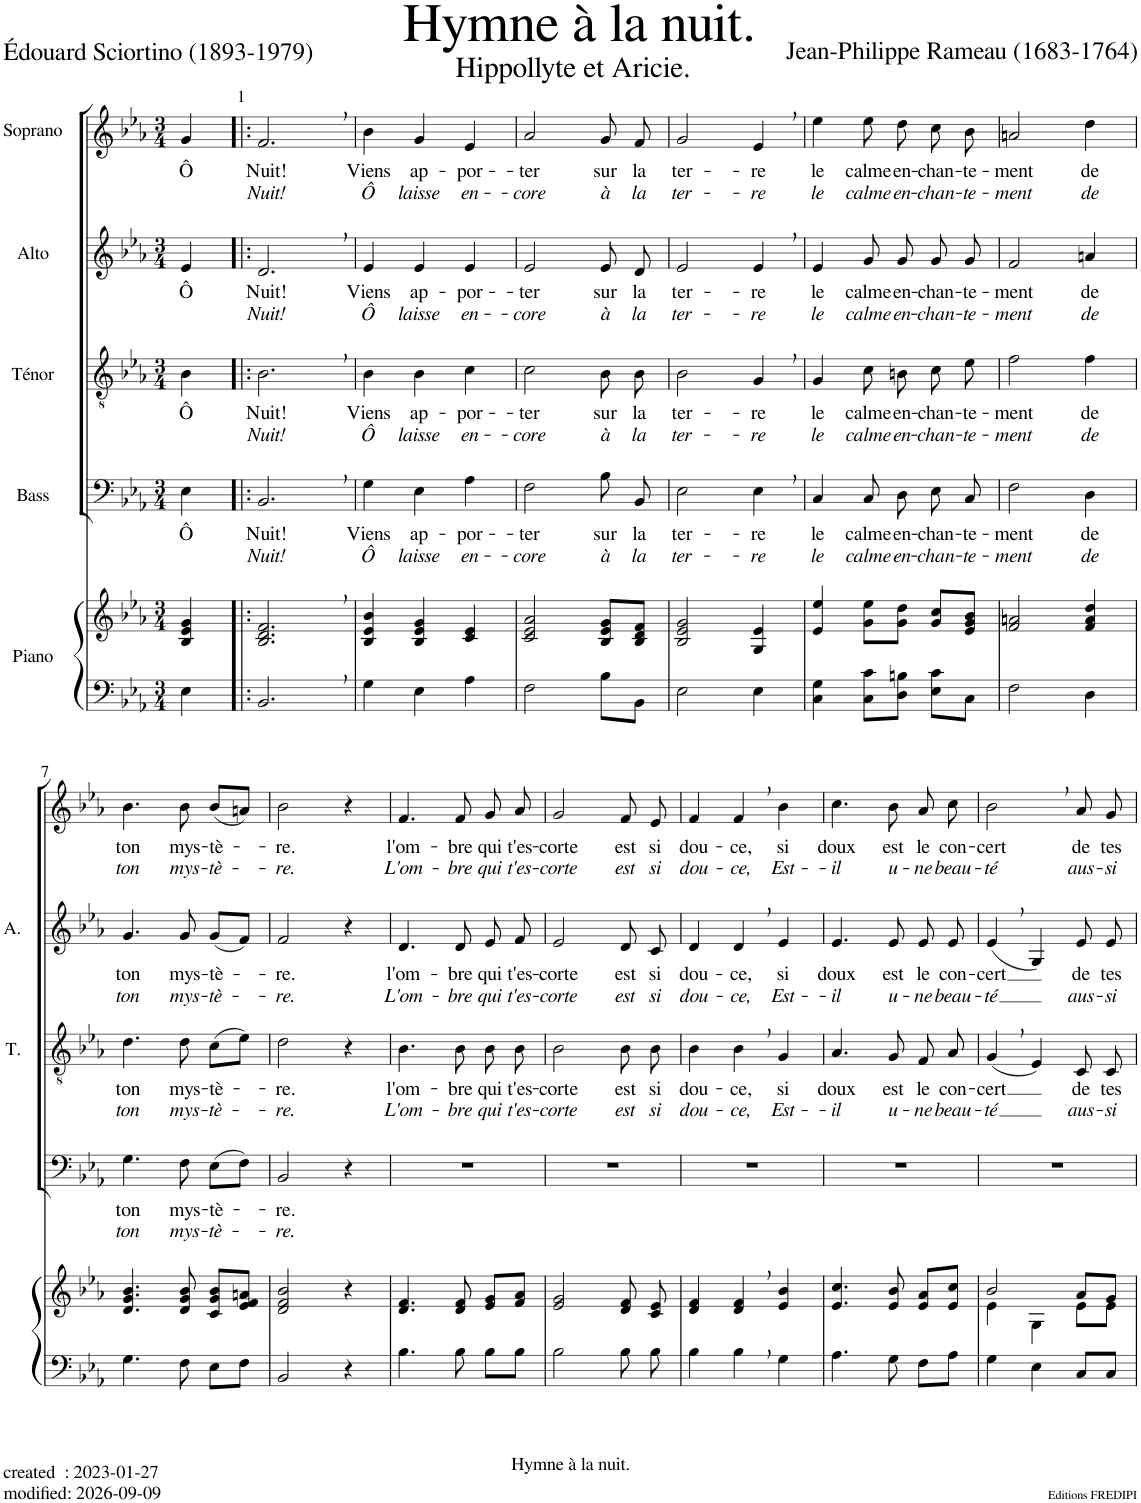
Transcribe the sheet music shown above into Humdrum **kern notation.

**kern	**kern	**kern	**text	**text	**kern	**text	**text	**kern	**text	**text	**kern	**text	**text
*part5	*part5	*part4	*part4	*part4	*part3	*part3	*part3	*part2	*part2	*part2	*part1	*part1	*part1
*staff6	*staff5	*staff4	*staff4	*staff4	*staff3	*staff3	*staff3	*staff2	*staff2	*staff2	*staff1	*staff1	*staff1
*I"Piano	*	*I"Bass	*	*	*I"Ténor	*	*	*I"Alto	*	*	*I"Soprano	*	*
*I'Pno	*	*	*	*	*I'T.	*	*	*I'A.	*	*	*	*	*
*clefF4	*clefG2	*clefF4	*	*	*clefGv2	*	*	*clefG2	*	*	*clefG2	*	*
*k[b-e-a-]	*k[b-e-a-]	*k[b-e-a-]	*	*	*k[b-e-a-]	*	*	*k[b-e-a-]	*	*	*k[b-e-a-]	*	*
*M3/4	*M3/4	*M3/4	*	*	*M3/4	*	*	*M3/4	*	*	*M3/4	*	*
=	=	=	=	=	=	=	=	=	=	=	=	=	=
!	!	!	!LO:LY:b	!	!	!LO:LY:b	!	!	!LO:LY:b	!	!	!LO:LY:b	!
4E-\	4B-/ 4e-/ 4g/	4E-\	Ô	.	4B-\	Ô	.	4e-/	Ô	.	4g/	Ô	.
=1!|:	=1!|:	=1!|:	=1!|:	=1!|:	=1!|:	=1!|:	=1!|:	=1!|:	=1!|:	=1!|:	=1!|:	=1!|:	=1!|:
!	!	!	!LO:LY:b	!LO:LY:b	!	!LO:LY:b	!LO:LY:b	!	!LO:LY:b	!LO:LY:b	!	!LO:LY:b	!LO:LY:b
2.BB-,/	2.B-/, 2.d/, 2.f/,	2.BB-,/	Nuit!	Nuit!	2.B-,\	Nuit!	Nuit!	2.d,/	Nuit!	Nuit!	2.f,/	Nuit!	Nuit!
=2	=2	=2	=2	=2	=2	=2	=2	=2	=2	=2	=2	=2	=2
!	!	!	!LO:LY:b	!LO:LY:b	!	!LO:LY:b	!LO:LY:b	!	!LO:LY:b	!LO:LY:b	!	!LO:LY:b	!LO:LY:b
4G\	4B-/ 4e-/ 4b-/	4G\	Viens	Ô	4B-\	Viens	Ô	4e-/	Viens	Ô	4b-\	Viens	Ô
!	!	!	!LO:LY:b	!LO:LY:b	!	!LO:LY:b	!LO:LY:b	!	!LO:LY:b	!LO:LY:b	!	!LO:LY:b	!LO:LY:b
4E-\	4B-/ 4e-/ 4g/	4E-\	ap-	laisse	4B-\	ap-	laisse	4e-/	ap-	laisse	4g/	ap-	laisse
!	!	!	!LO:LY:b	!LO:LY:b	!	!LO:LY:b	!LO:LY:b	!	!LO:LY:b	!LO:LY:b	!	!LO:LY:b	!LO:LY:b
4A-\	4c/ 4e-/	4A-\	-por-	en-	4c\	-por-	en-	4e-/	-por-	en-	4e-/	-por-	en-
=3	=3	=3	=3	=3	=3	=3	=3	=3	=3	=3	=3	=3	=3
!	!	!	!LO:LY:b	!LO:LY:b	!	!LO:LY:b	!LO:LY:b	!	!LO:LY:b	!LO:LY:b	!	!LO:LY:b	!LO:LY:b
2F\	2c/ 2e-/ 2a-/	2F\	-ter	-core	2c\	-ter	-core	2e-/	-ter	-core	2a-/	-ter	-core
!	!	!	!LO:LY:b	!LO:LY:b	!	!LO:LY:b	!LO:LY:b	!	!LO:LY:b	!LO:LY:b	!	!LO:LY:b	!LO:LY:b
8B-\L	8B-/ 8e-/ 8g/L	8B-\	sur	à	8B-\	sur	à	8e-/	sur	à	8g/	sur	à
!	!	!	!LO:LY:b	!LO:LY:b	!	!LO:LY:b	!LO:LY:b	!	!LO:LY:b	!LO:LY:b	!	!LO:LY:b	!LO:LY:b
8BB-\J	8B-/ 8d/ 8f/J	8BB-/	la	la	8B-\	la	la	8d/	la	la	8f/	la	la
=4	=4	=4	=4	=4	=4	=4	=4	=4	=4	=4	=4	=4	=4
!	!	!	!LO:LY:b	!LO:LY:b	!	!LO:LY:b	!LO:LY:b	!	!LO:LY:b	!LO:LY:b	!	!LO:LY:b	!LO:LY:b
2E-\	2B-/ 2e-/ 2g/	2E-\	ter-	ter-	2B-\	ter-	ter-	2e-/	ter-	ter-	2g/	ter-	ter-
!	!	!	!LO:LY:b	!LO:LY:b	!	!LO:LY:b	!LO:LY:b	!	!LO:LY:b	!LO:LY:b	!	!LO:LY:b	!LO:LY:b
4E-\	4G/ 4e-/	4E-,\	-re	-re	4G,/	-re	-re	4e-,/	-re	-re	4e-,/	-re	-re
=5	=5	=5	=5	=5	=5	=5	=5	=5	=5	=5	=5	=5	=5
!	!	!	!LO:LY:b	!LO:LY:b	!	!LO:LY:b	!LO:LY:b	!	!LO:LY:b	!LO:LY:b	!	!LO:LY:b	!LO:LY:b
4C\ 4G\	4e-/ 4ee-/	4C/	le	le	4G/	le	le	4e-/	le	le	4ee-\	le	le
!	!	!	!LO:LY:b	!LO:LY:b	!	!LO:LY:b	!LO:LY:b	!	!LO:LY:b	!LO:LY:b	!	!LO:LY:b	!LO:LY:b
8C\ 8c\L	8g\ 8ee-\L	8C/	calme	calme	8c\	calme	calme	8g/	calme	calme	8ee-\	calme	calme
!	!	!	!LO:LY:b	!LO:LY:b	!	!LO:LY:b	!LO:LY:b	!	!LO:LY:b	!LO:LY:b	!	!LO:LY:b	!LO:LY:b
8D\ 8Bn\J	8g\ 8dd\J	8D\	en-	en-	8Bn\	en-	en-	8g/	en-	en-	8dd\	en-	en-
!	!	!	!LO:LY:b	!LO:LY:b	!	!LO:LY:b	!LO:LY:b	!	!LO:LY:b	!LO:LY:b	!	!LO:LY:b	!LO:LY:b
8E-\ 8c\L	8g/ 8cc/L	8E-\	-chan-	-chan-	8c\	-chan-	-chan-	8g/	-chan-	-chan-	8cc\	-chan-	-chan-
!	!	!	!LO:LY:b	!LO:LY:b	!	!LO:LY:b	!LO:LY:b	!	!LO:LY:b	!LO:LY:b	!	!LO:LY:b	!LO:LY:b
8C\J	8e-/ 8g/ 8b-/J	8C/	-te-	-te-	8e-\	-te-	-te-	8g/	-te-	-te-	8b-\	-te-	-te-
=6	=6	=6	=6	=6	=6	=6	=6	=6	=6	=6	=6	=6	=6
!	!	!	!LO:LY:b	!LO:LY:b	!	!LO:LY:b	!LO:LY:b	!	!LO:LY:b	!LO:LY:b	!	!LO:LY:b	!LO:LY:b
2F\	2f/ 2an/	2F\	-ment	-ment	2f\	-ment	-ment	2f/	-ment	-ment	2an/	-ment	-ment
!	!	!	!LO:LY:b	!LO:LY:b	!	!LO:LY:b	!LO:LY:b	!	!LO:LY:b	!LO:LY:b	!	!LO:LY:b	!LO:LY:b
4D\	4f/ 4a/ 4dd/	4D\	de	de	4f\	de	de	4an/	de	de	4dd\	de	de
!!LO:LB:g=z
=7	=7	=7	=7	=7	=7	=7	=7	=7	=7	=7	=7	=7	=7
!	!	!	!LO:LY:b	!LO:LY:b	!	!LO:LY:b	!LO:LY:b	!	!LO:LY:b	!LO:LY:b	!	!LO:LY:b	!LO:LY:b
4.G\	4.d/ 4.g/ 4.b-/	4.G\	ton	ton	4.d\	ton	ton	4.g/	ton	ton	4.b-\	ton	ton
!	!	!	!LO:LY:b	!LO:LY:b	!	!LO:LY:b	!LO:LY:b	!	!LO:LY:b	!LO:LY:b	!	!LO:LY:b	!LO:LY:b
8F\	8d/ 8g/ 8b-/	8F\	mys-	mys-	8d\	mys-	mys-	8g/	mys-	mys-	8b-\	mys-	mys-
!	!	!	!LO:LY:b	!LO:LY:b	!	!LO:LY:b	!LO:LY:b	!	!LO:LY:b	!LO:LY:b	!	!LO:LY:b	!LO:LY:b
8E-\L	8c/ 8g/ 8b-/L	(8E-\L	-tè-	-tè-	(8c\L	-tè-	-tè-	(8g/L	-tè-	-tè-	(8b-/L	-tè-	-tè-
8F\J	8e-/ 8f/ 8an/J	8F\J)	.	.	8e-\J)	.	.	8f/J)	.	.	8an/J)	.	.
=8	=8	=8	=8	=8	=8	=8	=8	=8	=8	=8	=8	=8	=8
!	!	!	!LO:LY:b	!LO:LY:b	!	!LO:LY:b	!LO:LY:b	!	!LO:LY:b	!LO:LY:b	!	!LO:LY:b	!LO:LY:b
2BB-/	2d/ 2f/ 2b-/	2BB-/	-re.	-re.	2d\	-re.	-re.	2f/	-re.	-re.	2b-\	-re.	-re.
4r	4r	4r	.	.	4r	.	.	4r	.	.	4r	.	.
=9	=9	=9	=9	=9	=9	=9	=9	=9	=9	=9	=9	=9	=9
!	!	!	!	!	!	!LO:LY:b	!LO:LY:b	!	!LO:LY:b	!LO:LY:b	!	!LO:LY:b	!LO:LY:b
4.B-\	4.d/ 4.f/	2.r	.	.	4.B-\	l'om-	L'om-	4.d/	l'om-	L'om-	4.f/	l'om-	L'om-
!	!	!	!	!	!	!LO:LY:b	!LO:LY:b	!	!LO:LY:b	!LO:LY:b	!	!LO:LY:b	!LO:LY:b
8B-\	8d/ 8f/	.	.	.	8B-\	-bre	-bre	8d/	-bre	-bre	8f/	-bre	-bre
!	!	!	!	!	!	!LO:LY:b	!LO:LY:b	!	!LO:LY:b	!LO:LY:b	!	!LO:LY:b	!LO:LY:b
8B-\L	8e-/ 8g/L	.	.	.	8B-\	qui	qui	8e-/	qui	qui	8g/	qui	qui
!	!	!	!	!	!	!LO:LY:b	!LO:LY:b	!	!LO:LY:b	!LO:LY:b	!	!LO:LY:b	!LO:LY:b
8B-\J	8f/ 8a-/J	.	.	.	8B-\	t'es-	t'es-	8f/	t'es-	t'es-	8a-/	t'es-	t'es-
=10	=10	=10	=10	=10	=10	=10	=10	=10	=10	=10	=10	=10	=10
!	!	!	!	!	!	!LO:LY:b	!LO:LY:b	!	!LO:LY:b	!LO:LY:b	!	!LO:LY:b	!LO:LY:b
2B-\	2e-/ 2g/	2.r	.	.	2B-\	-corte	-corte	2e-/	-corte	-corte	2g/	-corte	-corte
!	!	!	!	!	!	!LO:LY:b	!LO:LY:b	!	!LO:LY:b	!LO:LY:b	!	!LO:LY:b	!LO:LY:b
8B-\	8d/ 8f/	.	.	.	8B-\	est	est	8d/	est	est	8f/	est	est
!	!	!	!	!	!	!LO:LY:b	!LO:LY:b	!	!LO:LY:b	!LO:LY:b	!	!LO:LY:b	!LO:LY:b
8B-\	8c/ 8e-/	.	.	.	8B-\	si	si	8c/	si	si	8e-/	si	si
=11	=11	=11	=11	=11	=11	=11	=11	=11	=11	=11	=11	=11	=11
!	!	!	!	!	!	!LO:LY:b	!LO:LY:b	!	!LO:LY:b	!LO:LY:b	!	!LO:LY:b	!LO:LY:b
4B-\	4d/ 4f/	2.r	.	.	4B-\	dou-	dou-	4d/	dou-	dou-	4f/	dou-	dou-
!	!	!	!	!	!	!LO:LY:b	!LO:LY:b	!	!LO:LY:b	!LO:LY:b	!	!LO:LY:b	!LO:LY:b
4B-,\	4d/, 4f/,	.	.	.	4B-,\	-ce,	-ce,	4d,/	-ce,	-ce,	4f,/	-ce,	-ce,
!	!	!	!	!	!	!LO:LY:b	!LO:LY:b	!	!LO:LY:b	!LO:LY:b	!	!LO:LY:b	!LO:LY:b
4G\	4e-/ 4b-/	.	.	.	4G/	si	Est-	4e-/	si	Est-	4b-\	si	Est-
=12	=12	=12	=12	=12	=12	=12	=12	=12	=12	=12	=12	=12	=12
!	!	!	!	!	!	!LO:LY:b	!LO:LY:b	!	!LO:LY:b	!LO:LY:b	!	!LO:LY:b	!LO:LY:b
4.A-\	4.e-/ 4.cc/	2.r	.	.	4.A-/	doux	-il	4.e-/	doux	-il	4.cc\	doux	-il
!	!	!	!	!	!	!LO:LY:b	!LO:LY:b	!	!LO:LY:b	!LO:LY:b	!	!LO:LY:b	!LO:LY:b
8G\	8e-/ 8b-/	.	.	.	8G/	est	u-	8e-/	est	u-	8b-\	est	u-
!	!	!	!	!	!	!LO:LY:b	!LO:LY:b	!	!LO:LY:b	!LO:LY:b	!	!LO:LY:b	!LO:LY:b
8F\L	8e-/ 8a-/L	.	.	.	8F/	le	-ne	8e-/	le	-ne	8a-/	le	-ne
!	!	!	!	!	!	!LO:LY:b	!LO:LY:b	!	!LO:LY:b	!LO:LY:b	!	!LO:LY:b	!LO:LY:b
8A-\J	8e-/ 8cc/J	.	.	.	8A-/	con-	beau-	8e-/	con-	beau-	8cc\	con-	beau-
=13	=13	=13	=13	=13	=13	=13	=13	=13	=13	=13	=13	=13	=13
*	*^	*	*	*	*	*	*	*	*	*	*	*	*
!	!	!	!	!	!	!	!LO:LY:b	!LO:LY:b	!	!LO:LY:b	!LO:LY:b	!	!LO:LY:b	!LO:LY:b
4G\	2b-/	4e-\	2.r	.	.	(4G,/	-cert	-té	(4e-,/	-cert	-té	2b-,\	-cert	-té
4E-\	.	4G\	.	.	.	4E-/)	.	.	4G/)	.	.	.	.	.
!	!	!	!	!	!	!	!LO:LY:b	!LO:LY:b	!	!LO:LY:b	!LO:LY:b	!	!LO:LY:b	!LO:LY:b
8C/L	8a-/L	8e-\L	.	.	.	8C/	de	aus-	8e-/	de	aus-	8a-/	de	aus-
!	!	!	!	!	!	!	!LO:LY:b	!LO:LY:b	!	!LO:LY:b	!LO:LY:b	!	!LO:LY:b	!LO:LY:b
8C/J	8g/J	8e-\J	.	.	.	8C/	tes	-si	8e-/	tes	-si	8g/	tes	-si
*	*v	*v	*	*	*	*	*	*	*	*	*	*	*	*
=	=	=	=	=	=	=	=	=	=	=	=	=	=
*-	*-	*-	*-	*-	*-	*-	*-	*-	*-	*-	*-	*-	*-
